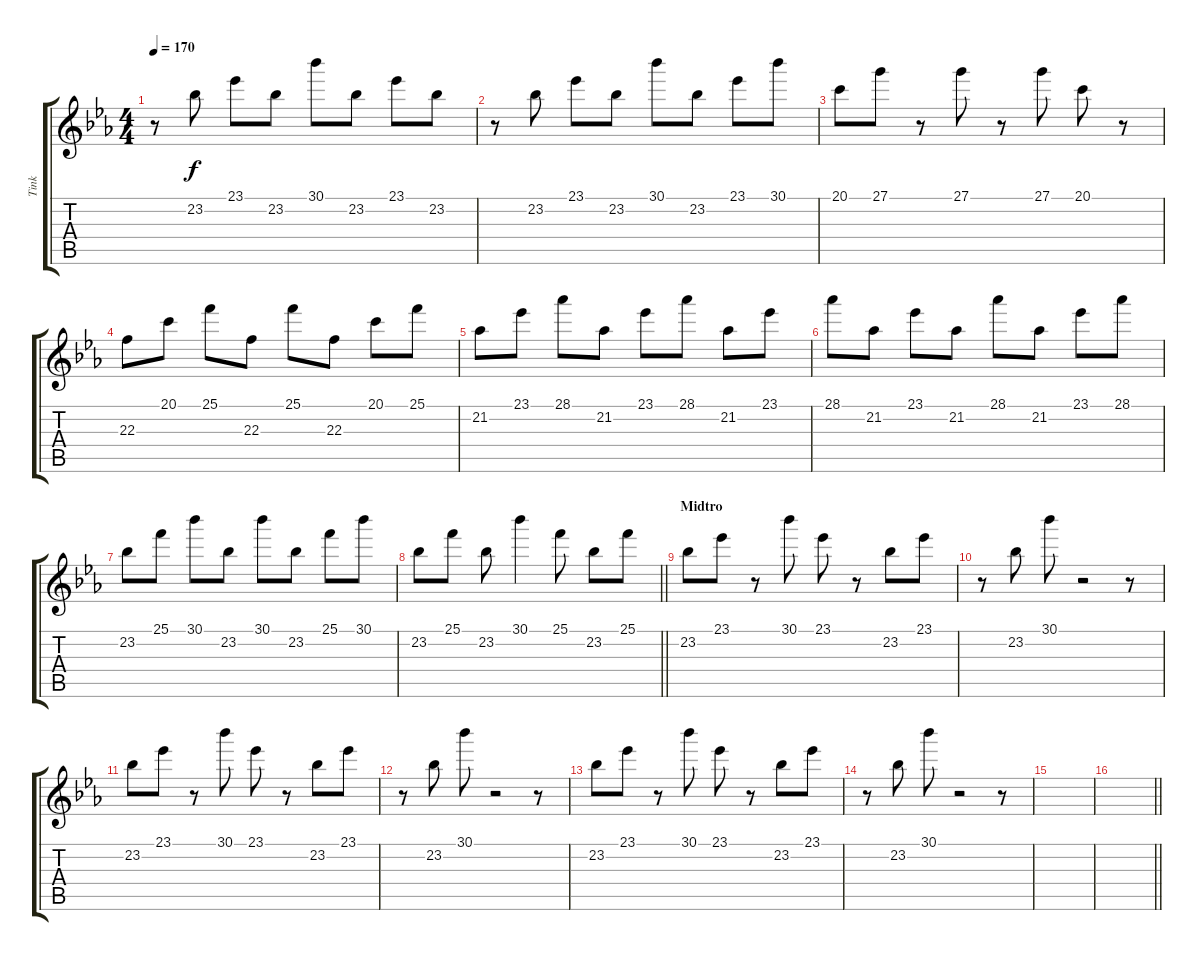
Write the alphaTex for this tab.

\track ("Tink" "Tink") {instrument musicbox}
\staff {score tabs}
\tuning (E4 B3 G3 D3 A2 E2) {hide}
\ts (4 4)
\tempo 170
\clef g2
\ks eb
r.8{dy f} 23.2.8 23.1.8 23.2.8 30.1.8 23.2.8 23.1.8 23.2.8 |
r.8 23.2.8 23.1.8 23.2.8 30.1.8 23.2.8 23.1.8 30.1.8 |
20.1.8 27.1.8 r.8 27.1.8 r.8 27.1.8 20.1.8 r.8 |
22.3.8 20.1.8 25.1.8 22.3.8 25.1.8 22.3.8 20.1.8 25.1.8 |
21.2.8 23.1.8 28.1.8 21.2.8 23.1.8 28.1.8 21.2.8 23.1.8 |
28.1.8 21.2.8 23.1.8 21.2.8 28.1.8 21.2.8 23.1.8 28.1.8 |
23.2.8 25.1.8 30.1.8 23.2.8 30.1.8 23.2.8 25.1.8 30.1.8 |
\barLineRight lightlight
23.2.8 25.1.8 23.2.8 30.1.4 25.1.8 23.2.8 25.1.8 |
\section ("" "Midtro")
23.2.8 23.1.8 r.8 30.1.8 23.1.8 r.8 23.2.8 23.1.8 |
r.8 23.2.8 30.1.8 r.2 r.8 |
23.2.8 23.1.8 r.8 30.1.8 23.1.8 r.8 23.2.8 23.1.8 |
r.8 23.2.8 30.1.8 r.2 r.8 |
23.2.8 23.1.8 r.8 30.1.8 23.1.8 r.8 23.2.8 23.1.8 |
r.8 23.2.8 30.1.8 r.2 r.8 |
|
\barLineRight lightlight
